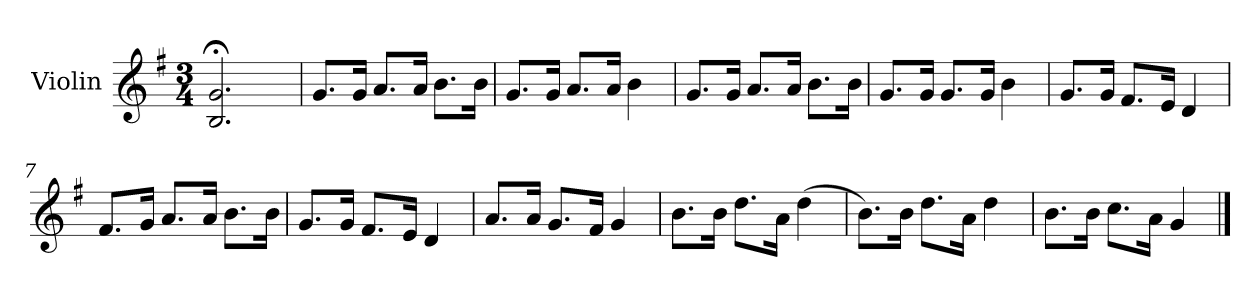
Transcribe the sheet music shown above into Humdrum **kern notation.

**kern
*part1
*staff1
*I"Violin
*I'Vln.
*clefG2
*k[f#]
*M3/4
=1
2.B;</ 2.g;</
=2
8.g/L
16g/Jk
8.a/L
16a/Jk
8.b\L
16b\Jk
=3
8.g/L
16g/Jk
8.a/L
16a/Jk
4b\
=4
8.g/L
16g/Jk
8.a/L
16a/Jk
8.b\L
16b\Jk
=5
8.g/L
16g/Jk
8.g/L
16g/Jk
4b\
=6
8.g/L
16g/Jk
8.f#/L
16e/Jk
4d/
!!LO:LB:g=z
=7
8.f#/L
16g/Jk
8.a/L
16a/Jk
8.b\L
16b\Jk
=8
8.g/L
16g/Jk
8.f#/L
16e/Jk
4d/
=9
8.a/L
16a/Jk
8.g/L
16f#/Jk
4g/
=10
8.b\L
16b\Jk
8.dd\L
16a\Jk
(>4dd\
=11
8.b\L)
16b\Jk
8.dd\L
16a\Jk
4dd\
=12
8.b\L
16b\Jk
8.cc\L
16a\Jk
4g/
==
*-
